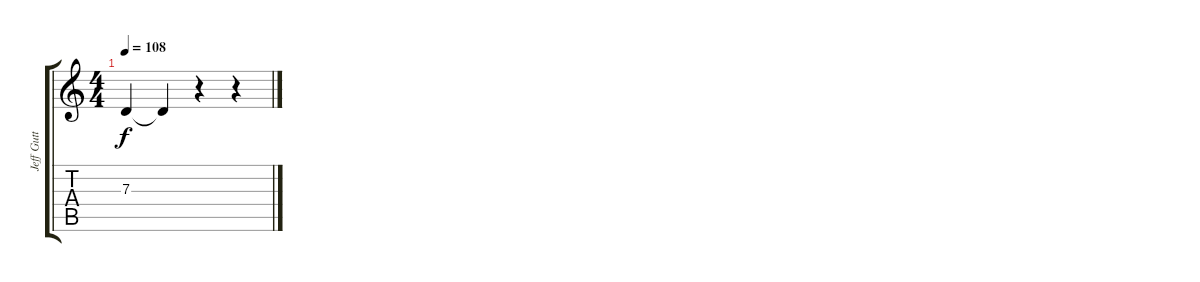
\track ("Jeff Gutt (Vocals)" "Jeff Gutt ") {instrument harmonica}
\staff {score tabs}
\tuning (E4 B3 G3 D3 A2 E2) {hide}
\ts (4 4)
\tempo 108
\clef g2
\ks c
7.3{t}.4{dy f} 7.3{t}.4 r.4 r.4
